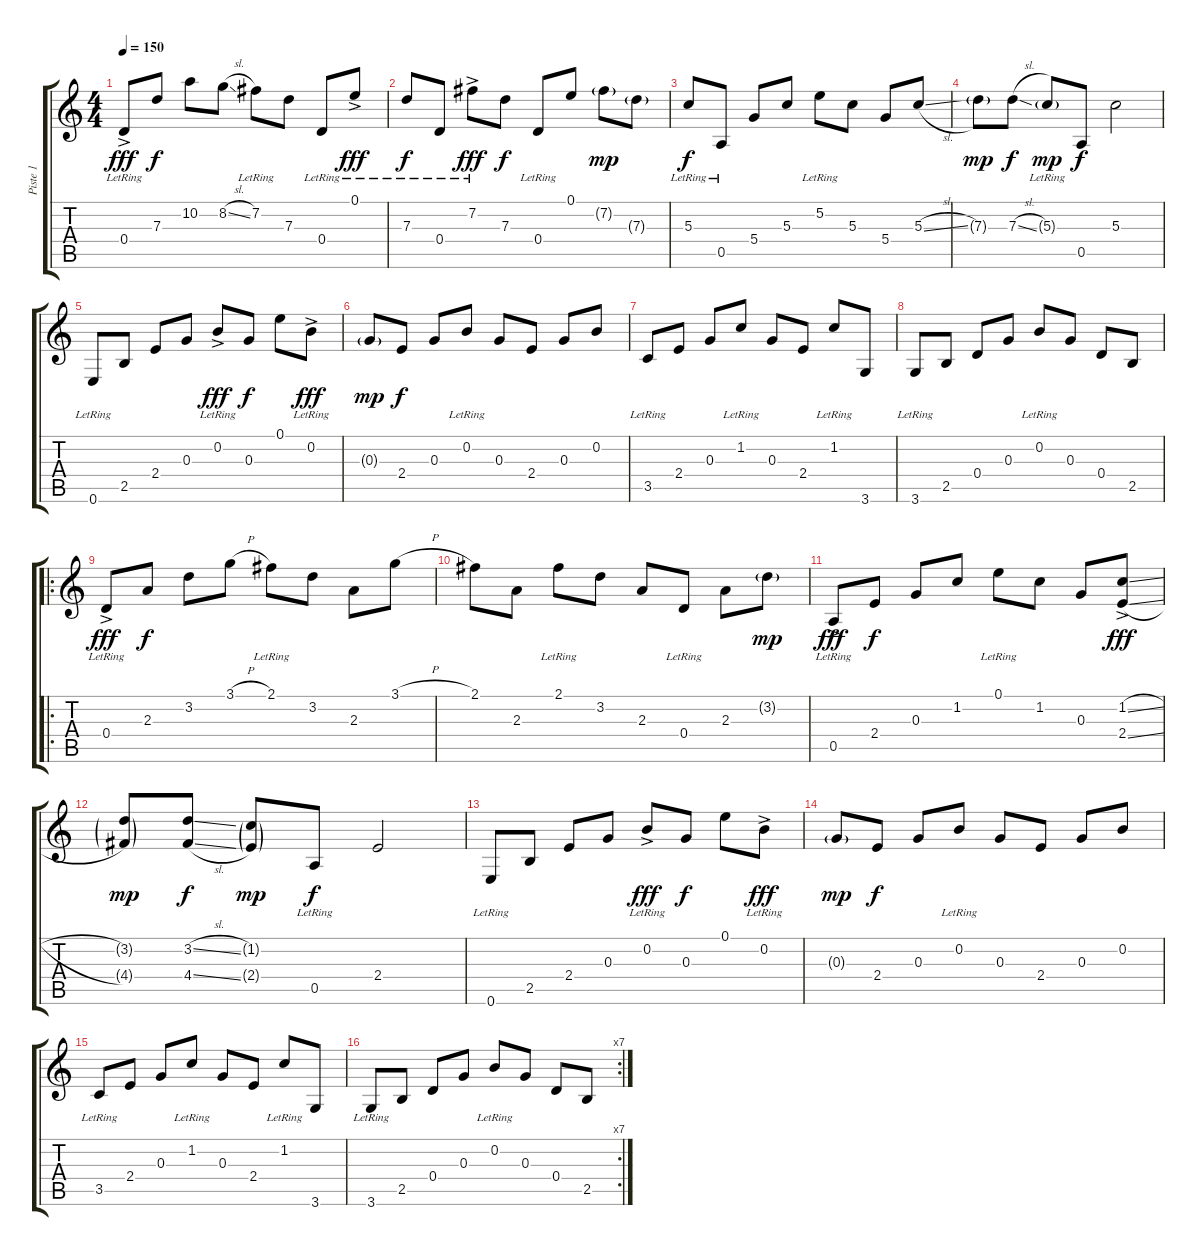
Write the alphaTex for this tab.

\track ("Piste 1" "Piste 1") {instrument acousticguitarnylon}
\staff {score tabs}
\tuning (E4 B3 G3 D3 A2 E2) {hide}
\ts (4 4)
\tempo 150
\clef g2
\ks c
0.4{ac lr}.8{dy fff instrument acousticguitarnylon} 7.3.8{dy f} 10.2.8 8.2{sl}.8 7.2{lr}.8 7.3.8 0.4{lr}.8 0.1{ac lr}.8{dy fff} |
7.3{lr}.8{dy f} 0.4{lr}.8 7.2{ac lr}.8{dy fff} 7.3.8{dy f} 0.4{lr}.8 0.1.8 7.2{g}.8{dy mp} 7.3{g}.8 |
5.3{lr}.8{dy f} 0.5{lr}.8 5.4.8 5.3.8 5.2{lr}.8 5.3.8 5.4.8 5.3{sl}.8 |
7.3{g}.8{dy mp} 7.3{sl}.8{dy f} 5.3{g lr}.8{dy mp} 0.5.8{dy f} 5.3.2 |
0.6{lr}.8 2.5.8 2.4.8 0.3.8 0.2{ac lr}.8{dy fff} 0.3.8{dy f} 0.1.8 0.2{ac lr}.8{dy fff} |
0.3{g}.8{dy mp} 2.4.8{dy f} 0.3.8 0.2{lr}.8 0.3.8 2.4.8 0.3.8 0.2.8 |
3.5{lr}.8 2.4.8 0.3.8 1.2{lr}.8 0.3.8 2.4.8 1.2{lr}.8 3.6.8 |
3.6{lr}.8 2.5.8 0.4.8 0.3.8 0.2{lr}.8 0.3.8 0.4.8 2.5.8 |
\ro
0.4{ac lr}.8{dy fff} 2.3.8{dy f} 3.2.8 3.1{h}.8 2.1{lr}.8 3.2.8 2.3.8 3.1{h}.8 |
2.1.8 2.3.8 2.1{lr}.8 3.2.8 2.3.8 0.4{lr}.8 2.3.8 3.2{g}.8{dy mp} |
0.5{ac lr}.8{dy fff} 2.4.8{dy f} 0.3.8 1.2.8 0.1{lr}.8 1.2.8 0.3.8 (1.2{sl} 2.4{sl ac}).8{dy fff} |
(3.2{g} 4.4{g}).8{dy mp} (3.2{sl} 4.4{sl}).8{dy f} (1.2{g} 2.4{g}).8{dy mp} 0.5{lr}.8{dy f} 2.4.2 |
0.6{lr}.8 2.5.8 2.4.8 0.3.8 0.2{ac lr}.8{dy fff} 0.3.8{dy f} 0.1.8 0.2{ac lr}.8{dy fff} |
0.3{g}.8{dy mp} 2.4.8{dy f} 0.3.8 0.2{lr}.8 0.3.8 2.4.8 0.3.8 0.2.8 |
3.5{lr}.8 2.4.8 0.3.8 1.2{lr}.8 0.3.8 2.4.8 1.2{lr}.8 3.6.8 |
\rc 7
3.6{lr}.8 2.5.8 0.4.8 0.3.8 0.2{lr}.8 0.3.8 0.4.8 2.5.8
